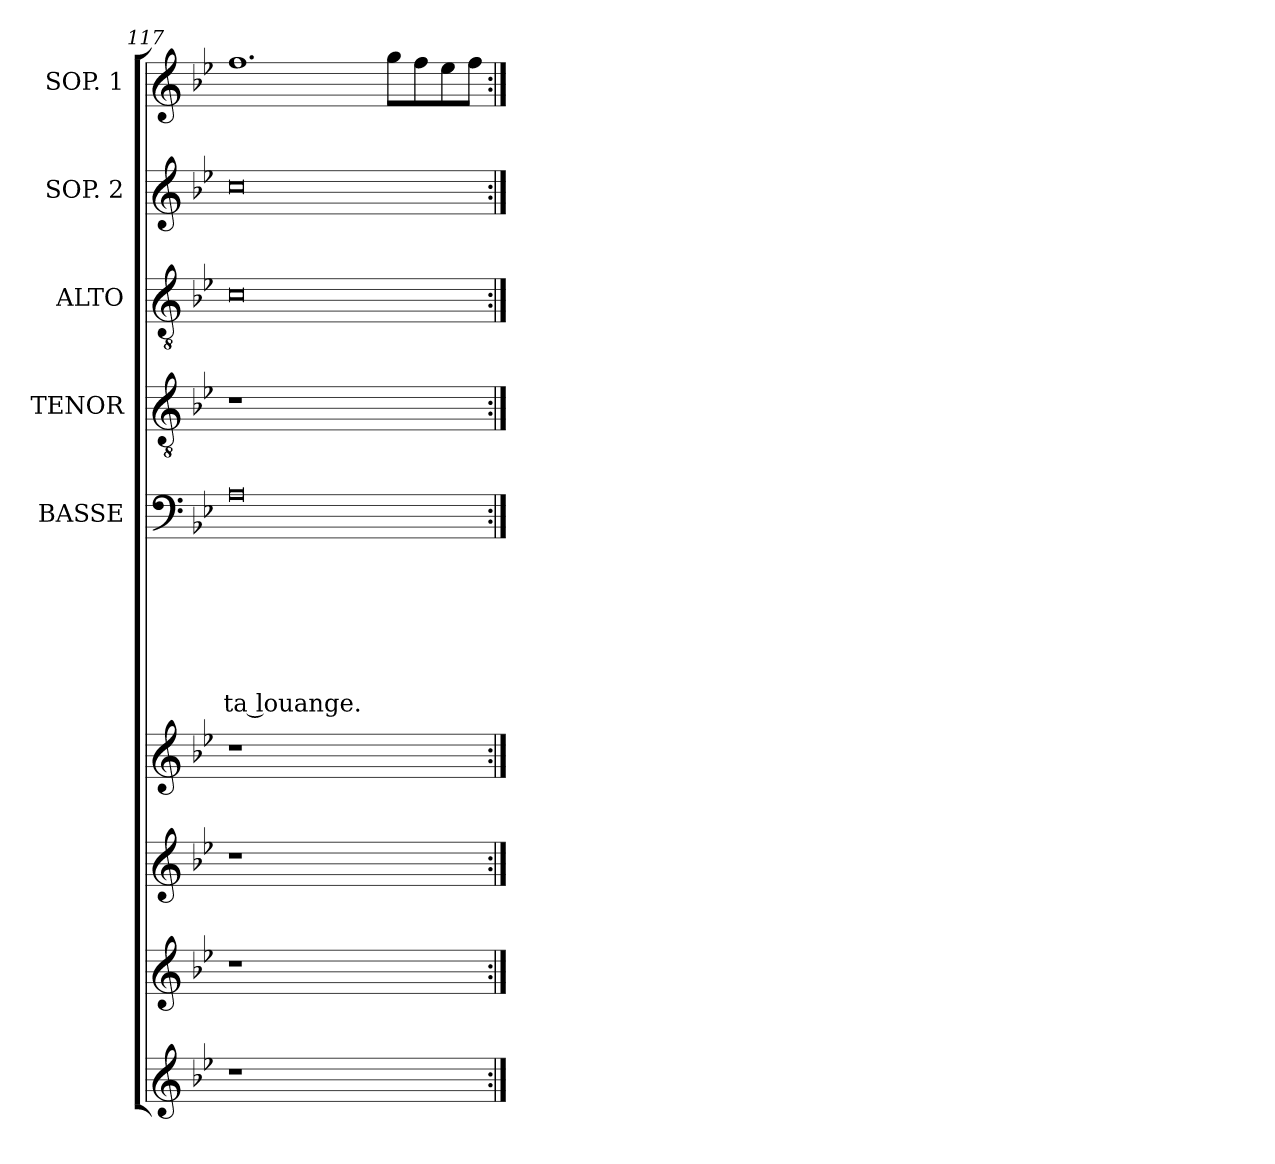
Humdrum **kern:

**kern	**kern	**kern	**kern	**kern	**text	**text	**text	**text	**text	**text	**text	**kern	**kern	**kern	**kern
*part9	*part8	*part7	*part6	*part5	*part5	*part5	*part5	*part5	*part5	*part5	*part5	*part4	*part3	*part2	*part1
*staff9	*staff8	*staff7	*staff6	*staff5	*staff5	*staff5	*staff5	*staff5	*staff5	*staff5	*staff5	*staff4	*staff3	*staff2	*staff1
*	*	*	*	*I"BASSE	*	*	*	*	*	*	*	*I"TENOR	*I"ALTO	*I"SOP. 2	*I"SOP. 1
*	*	*	*	*I'BAS.	*	*	*	*	*	*	*	*I'TEN.	*I'ALT.	*I'SOP. 2	*I'SOP. 1
*clefG2	*clefG2	*clefG2	*clefG2	*clefF4	*	*	*	*	*	*	*	*clefGv2	*clefGv2	*clefG2	*clefG2
*k[b-e-]	*k[b-e-]	*k[b-e-]	*k[b-e-]	*k[b-e-]	*	*	*	*	*	*	*	*k[b-e-]	*k[b-e-]	*k[b-e-]	*k[b-e-]
*B-:	*B-:	*B-:	*B-:	*B-:	*	*	*	*	*	*	*	*B-:	*B-:	*B-:	*B-:
=117	=117	=117	=117	=117	=117	=117	=117	=117	=117	=117	=117	=117	=117	=117	=117
!	!	!	!	!	!	!	!	!	!	!	!LO:LY:b:rj	!	!	!	!
1r	1r	1r	1r	0A	.	.	.	.	.	.	ta louange.	1r	0c	0cc	1.ff
1ryy	1ryy	1ryy	1ryy	.	.	.	.	.	.	.	.	1ryy	.	.	.
.	.	.	.	.	.	.	.	.	.	.	.	.	.	.	8gg\L
.	.	.	.	.	.	.	.	.	.	.	.	.	.	.	8ff\
.	.	.	.	.	.	.	.	.	.	.	.	.	.	.	8ee-\
.	.	.	.	.	.	.	.	.	.	.	.	.	.	.	8ff\J
=:|!	=:|!	=:|!	=:|!	=:|!	=:|!	=:|!	=:|!	=:|!	=:|!	=:|!	=:|!	=:|!	=:|!	=:|!	=:|!
*-	*-	*-	*-	*-	*-	*-	*-	*-	*-	*-	*-	*-	*-	*-	*-
